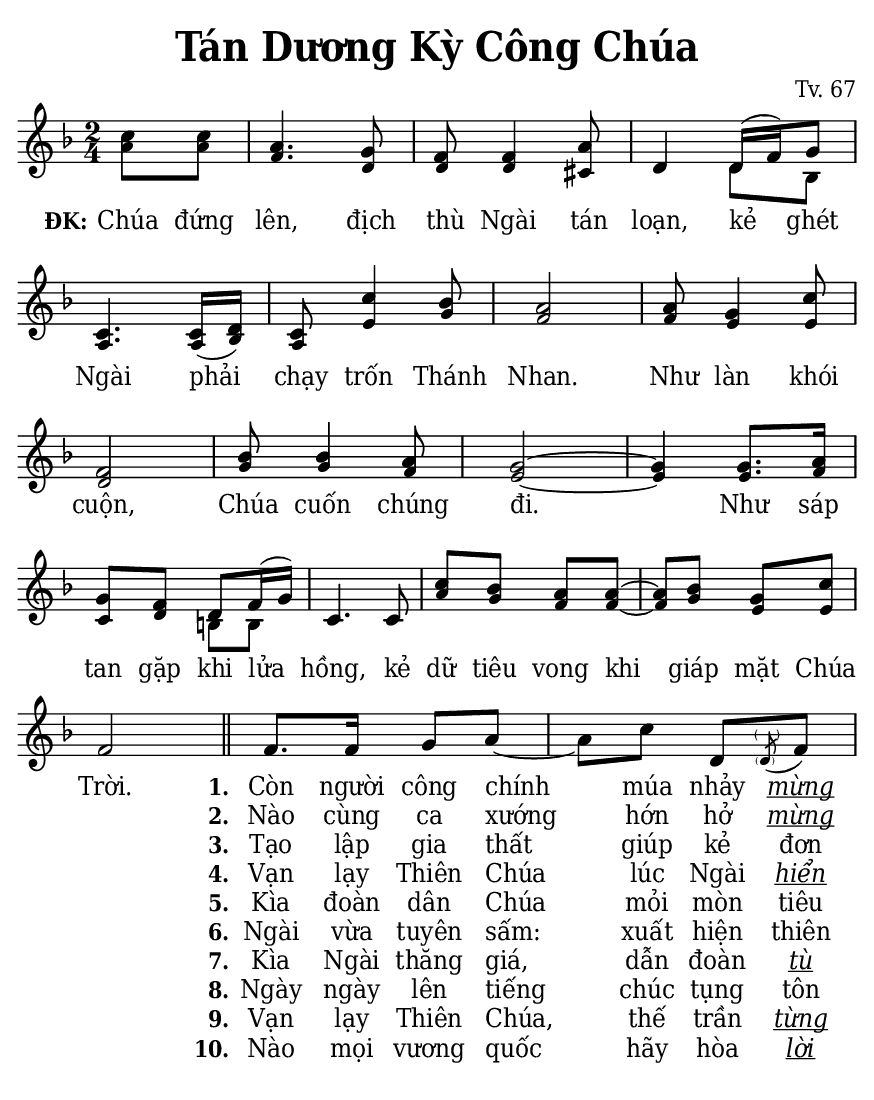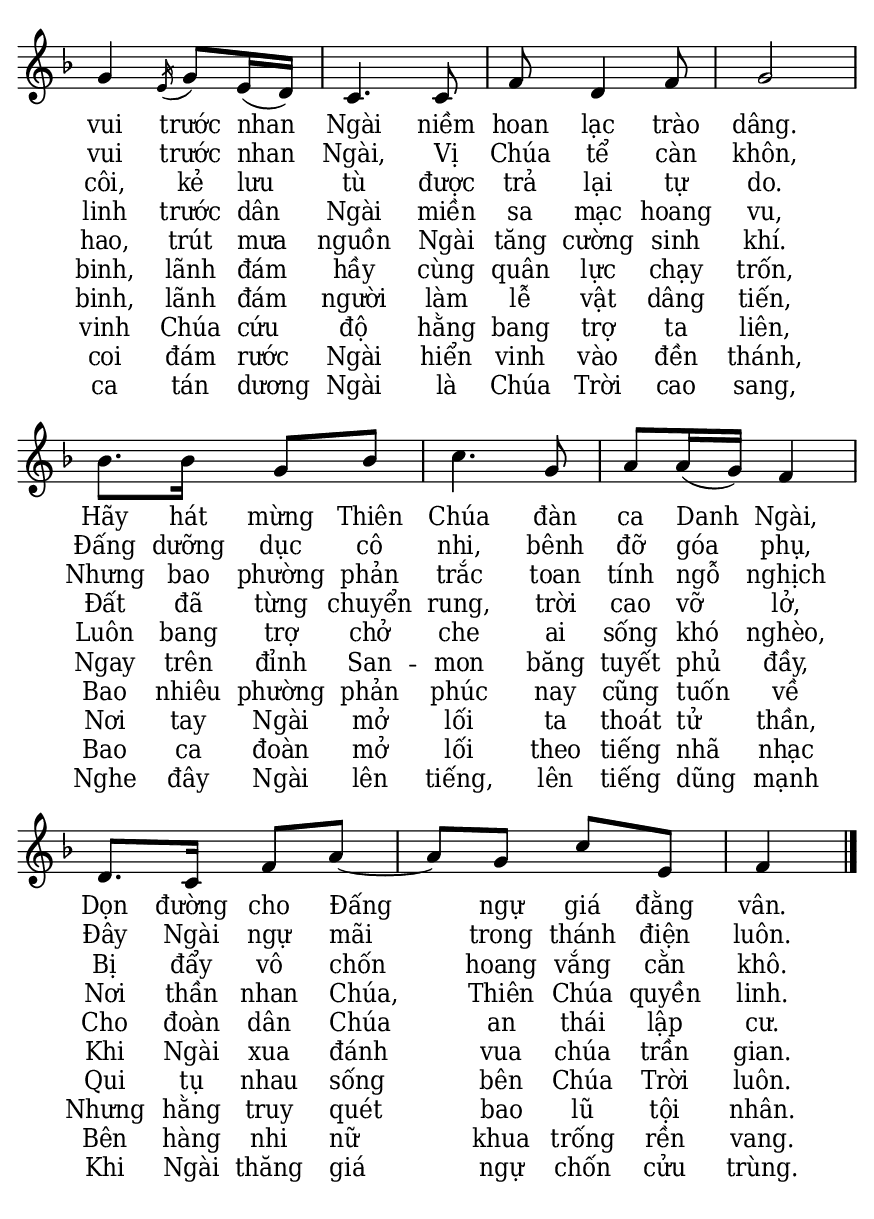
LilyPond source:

% Cài đặt chung\
\version "2.22.1"
\include "english.ly"

\header {
  title = \markup { \fontsize #1 "Tán Dương Kỳ Công Chúa" }
  composer = "Tv. 67"
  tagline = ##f
}

% Nhạc phiên khúc
nhacPhienKhucSop = \relative c'' {
  \partial 4 c8 c |
  a4. g8 |
  f f4 a8 |
  d,4 d16 (f) g8 |
  c,4. c16 (d) |
  c8 c'4 bf8 |
  a2 |
  a8 g4 c8 |
  f,2 |
  bf8 bf4 a8 |
  g2 ~ |
  g4 g8. a16 |
  g8 f d f16 (g) |
  c,4. c8 |
  c' bf a a ~ |
  a bf g c |
  f,2 \bar "||"
  
  f8. f16 g8 a ~ |
  a c d, \slashedGrace { \parenthesize d8 (} f) |
  g4 \slashedGrace { e16 ( } g8) e16 (d) |
  c4. c8 |
  f d4 f8 |
  g2 |
  bf8. bf16 g8 bf |
  c4. g8 |
  a a16 (g) f4 |
  d8. c16 f8 a ~ |
  a g c e, |
  f4 \bar "|."
}

nhacPhienKhucAlto = \relative c'' {
  a8 a |
  f4. d8 |
  d d4 cs8 |
  d4 d8 [bf] |
  a4. a16 (bf) |
  a8 e'4 g8 |
  f2 |
  f8 e4 e8 |
  d2 |
  g8 g4 f8 |
  e2 ~ |
  e4 e8. f16 |
  c8 d b! [b] |
  c4. c8 |
  a' g f f ~ |
  f g e e |
  f2
}

% Lời phiên khúc
loiPhienKhucSop = \lyrics {
  \set stanza = "ĐK:"
  Chúa đứng lên, địch thù Ngài tán loạn,
  kẻ ghét Ngài phải chạy trốn Thánh Nhan.
  Như làn khói cuộn, Chúa cuốn chúng đi.
  Như sáp tan gặp khi lửa hồng,
  kẻ dữ tiêu vong khi giáp mặt Chúa Trời.
  <<
    {
      \set stanza = "1."
      Còn người công chính múa nhảy
      \markup { \italic \underline mừng }
      vui trước nhan Ngài
      niềm hoan lạc trào dâng.
      Hãy hát mừng Thiên Chúa đàn ca Danh Ngài,
      Dọn đường cho Đấng ngự giá đằng vân.
    }
    \new Lyrics {
	    \set associatedVoice = "beSop"
	    \set stanza = "2."
	    Nào cùng ca xướng hớn hở
	    \markup { \italic \underline mừng }
	    vui trước nhan Ngài,
	    Vị Chúa tể càn khôn,
	    Đấng dưỡng dục cô nhi, bênh đỡ góa phụ,
	    Đây Ngài ngự mãi trong thánh điện luôn.
    }
    \new Lyrics {
	    \set associatedVoice = "beSop"
	    \set stanza = "3."
	    Tạo lập gia thất giúp kẻ đơn côi,
	    kẻ lưu tù được trả lại tự do.
	    Nhưng bao phường phản trắc toan tính ngỗ nghịch
	    Bị đẩy vô chốn hoang vắng cằn khô.
    }
    \new Lyrics {
	    \set associatedVoice = "beSop"
	    \set stanza = "4."
	    Vạn lạy Thiên Chúa lúc Ngài
	    \markup { \italic \underline hiển }
	    linh trước dân Ngài miền sa mạc hoang vu,
	    Đất đã từng chuyển rung, trời cao vỡ lở,
	    Nơi thần nhan Chúa, Thiên Chúa quyền linh.
    }
    \new Lyrics {
	    \set associatedVoice = "beSop"
	    \set stanza = "5."
	    Kìa đoàn dân Chúa mỏi mòn tiêu hao,
	    trút mưa nguồn Ngài tăng cường sinh khí.
	    Luôn bang trợ chở che ai sống khó nghèo,
	    Cho đoàn dân Chúa an thái lập cư.
    }
    \new Lyrics {
	    \set associatedVoice = "beSop"
	    \set stanza = "6."
	    Ngài vừa tuyên sấm: xuất hiện thiên binh,
	    lãnh đám hầy cùng quân lực chạy trốn,
	    Ngay trên đỉnh San -- mon băng tuyết phủ đầy,
	    Khi Ngài xua đánh vua chúa trần gian.
    }
    \new Lyrics {
	    \set associatedVoice = "beSop"
	    \set stanza = "7."
	    Kìa Ngài thăng giá, dẫn đoàn
	    \markup { \italic \underline tù }
	    binh, lãnh đám người làm lễ vật dâng tiến,
	    Bao nhiêu phường phản phúc nay cũng tuốn về
	    Qui tụ nhau sống bên Chúa Trời luôn.
    }
    \new Lyrics {
	    \set associatedVoice = "beSop"
	    \set stanza = "8."
	    Ngày ngày lên tiếng chúc tụng tôn vinh Chúa cứu độ
	    hằng bang trợ ta liên,
	    Nơi tay Ngài mở lối ta thoát tử thần,
	    Nhưng hằng truy quét bao lũ tội nhân.
    }
    \new Lyrics {
	    \set associatedVoice = "beSop"
	    \set stanza = "9."
	    Vạn lạy Thiên Chúa, thế trần
	    \markup { \italic \underline từng }
	    coi đám rước Ngài hiển vinh vào đền thánh,
	    Bao ca đoàn mở lối theo tiếng nhã nhạc
	    Bên hàng nhi nữ khua trống rền vang.
    }
    \new Lyrics {
	    \set associatedVoice = "beSop"
	    \set stanza = "10."
	    Nào mọi vương quốc hãy hòa
	    \markup { \italic \underline lời }
	    ca tán dương Ngài là Chúa Trời cao sang,
	    Nghe đây Ngài lên tiếng,
	    lên tiếng dũng mạnh
	    Khi Ngài thăng giá ngự chốn cửu trùng.
    }
  >>
}

% Dàn trang
\paper {
  #(set-paper-size "a5")
  top-margin = 3\mm
  bottom-margin = 3\mm
  left-margin = 3\mm
  right-margin = 3\mm
  indent = #0
  #(define fonts
	 (make-pango-font-tree "Deja Vu Serif Condensed"
	 		       "Deja Vu Serif Condensed"
			       "Deja Vu Serif Condensed"
			       (/ 20 20)))
  print-page-number = ##f
  system-system-spacing = #'((basic-distance . 0.1) (padding . 3))
  page-count = #2
  ragged-bottom = ##t
}

TongNhip = {
  \key f \major \time 2/4
  \set Timing.beamExceptions = #'()
  \set Timing.baseMoment = #(ly:make-moment 1/4)
}

% Đổi kích thước nốt cho bè phụ
notBePhu =
#(define-music-function (font-size music) (number? ly:music?)
   (for-some-music
     (lambda (m)
       (if (music-is-of-type? m 'rhythmic-event)
           (begin
             (set! (ly:music-property m 'tweaks)
                   (cons `(font-size . ,font-size)
                         (ly:music-property m 'tweaks)))
             #t)
           #f))
     music)
   music)

\score {
  \new ChoirStaff <<
    \new Staff \with {
        \consists "Merge_rests_engraver"
        printPartCombineTexts = ##f
      }
      <<
      \new Voice \TongNhip \partCombine 
        \nhacPhienKhucSop
        \notBePhu -1 { \nhacPhienKhucAlto }
      \new NullVoice = beSop \nhacPhienKhucSop
      \new Lyrics \lyricsto beSop \loiPhienKhucSop
      >>
  >>
  \layout {
    \override Lyrics.LyricSpace.minimum-distance = #1.5
    \override Score.BarNumber.break-visibility = ##(#f #f #f)
    \override Score.SpacingSpanner.uniform-stretching = ##t
  } 
}
